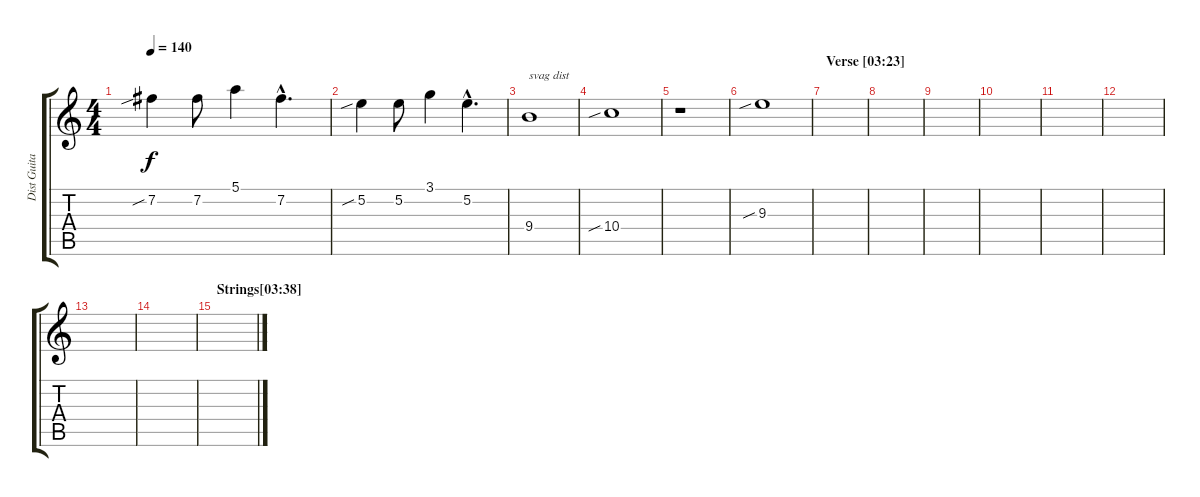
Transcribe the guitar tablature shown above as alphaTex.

\track ("Dist Guitar (Left)" "Dist Guita") {instrument distortionguitar}
\staff {score tabs}
\tuning (E4 B3 G3 D3 A2 E2) {hide}
\ts (4 4)
\tempo 140
\clef g2
\ks c
7.2{sib}.4{dy f} 7.2.8 5.1.4 7.2{hac}.4{d} |
5.2{sib}.4 5.2.8 3.1.4 5.2{hac}.4{d} |
\section ("" "")
9.4.1{txt "svag dist" volume 11} |
10.4{sib}.1 |
r.1 |
9.3{sib}.1 |
\section ("" "Verse [03:23]")
|
|
|
|
\section ("" "")
|
|
|
|
\section ("" "Strings[03:38]")
